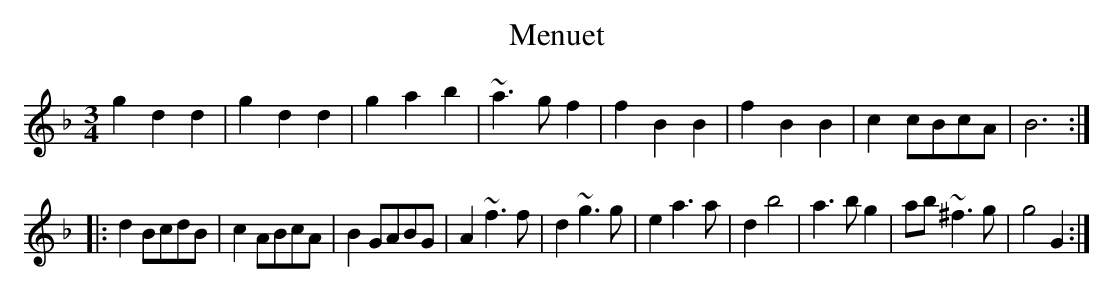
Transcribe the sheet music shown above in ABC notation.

X:1
T:Menuet
M:3/4
K:Gdor
g2d2d2|g2d2d2|g2a2b2|~a3gf2|f2B2B2|f2B2B2|c2cBcA|B6:|
|:d2BcdB|c2ABcA|B2GABG|A2~f3f|d2~g3g|e2a3a|d2b4|a3bg2|ab~^f3g|g4G2:|
